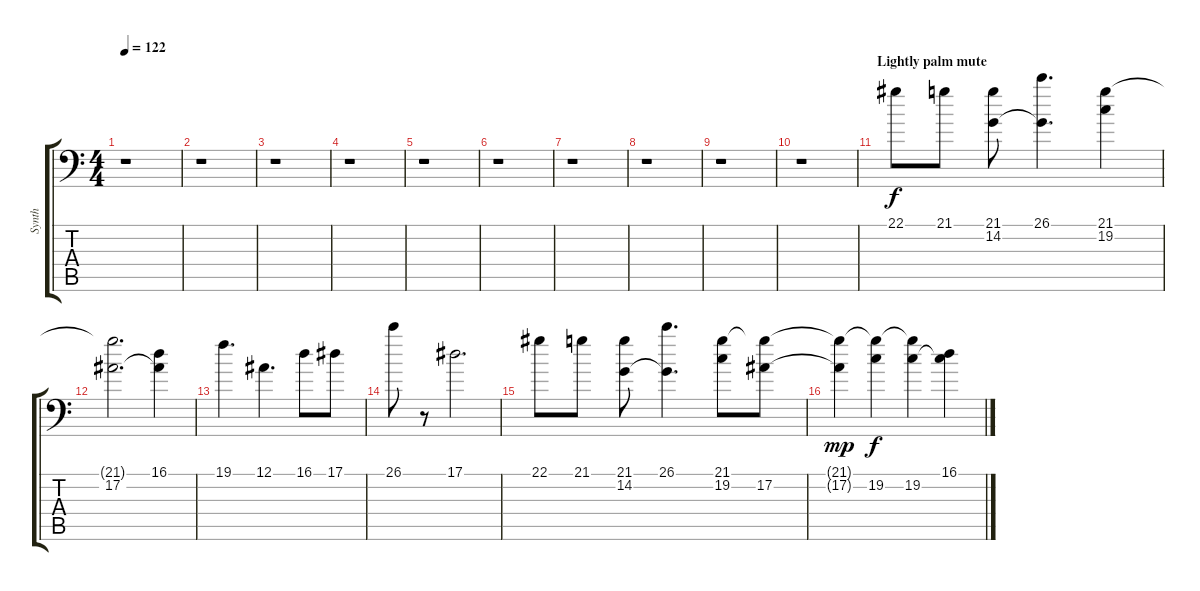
\track ("Synth" "Synth") {instrument brightacousticpiano}
\staff {score tabs}
\tuning (Bb3 F3 Db3 Ab2 Eb2 Ab1) {hide}
\ts (4 4)
\tempo 122
\clef f4
\ks c
r.1{dy f} |
r.1 |
r.1 |
r.1 |
r.1 |
r.1 |
r.1 |
r.1 |
r.1 |
r.1 |
\section ("" "Lightly palm mute")
22.1.8 21.1.8 (21.1 14.2).8 (26.1 14.2{t}).4{d} (21.1 19.2).4 |
(21.1{t} 17.2).2{d} (16.1 17.2{t}).4 |
19.1.4{d} 12.1.4{d} 16.1.8 17.1.8 |
26.1.8 r.8 17.1.2{d} |
22.1.8 21.1.8 (21.1 14.2).8 (26.1 14.2{t}).4{d} (21.1 19.2).8 (21.1{t} 17.2).8 |
(21.1{t} 17.2{t}).4{dy mp} (21.1{t} 19.2).4{dy f} (21.1{t} 19.2).4 (16.1 19.2{t}).4
